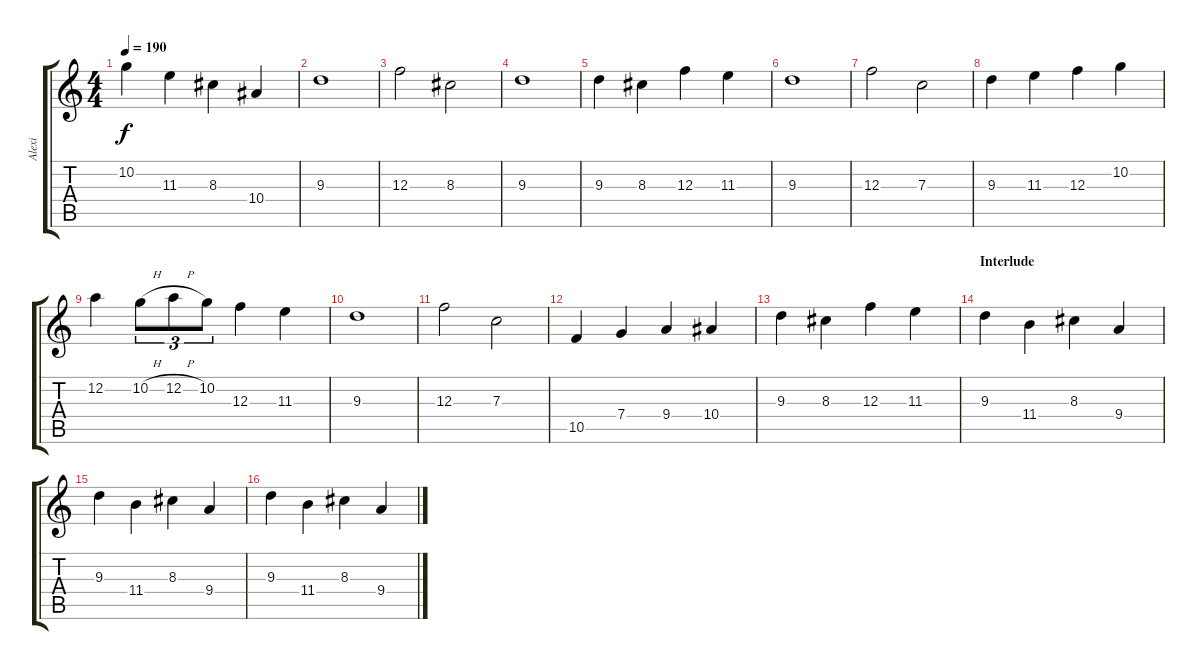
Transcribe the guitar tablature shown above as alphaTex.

\track ("Alexi" "Alexi") {instrument distortionguitar}
\staff {score tabs}
\tuning (D4 A3 F3 C3 G2 D2) {hide}
\ts (4 4)
\tempo 190
\clef g2
\ks c
10.2.4{dy f} 11.3.4 8.3.4 10.4.4 |
9.3.1 |
12.3.2 8.3.2 |
9.3.1 |
9.3.4 8.3.4 12.3.4 11.3.4 |
9.3.1 |
12.3.2 7.3.2 |
9.3.4 11.3.4 12.3.4 10.2.4 |
12.2.4 10.2{h}.8{tu (3 2)} 12.2{h}.8{tu (3 2)} 10.2.8{tu (3 2)} 12.3.4 11.3.4 |
9.3.1 |
12.3.2 7.3.2 |
10.5.4 7.4.4 9.4.4 10.4.4 |
9.3.4 8.3.4 12.3.4 11.3.4 |
\section ("" "Interlude")
9.3.4 11.4.4 8.3.4 9.4.4 |
9.3.4 11.4.4 8.3.4 9.4.4 |
9.3.4 11.4.4 8.3.4 9.4.4
